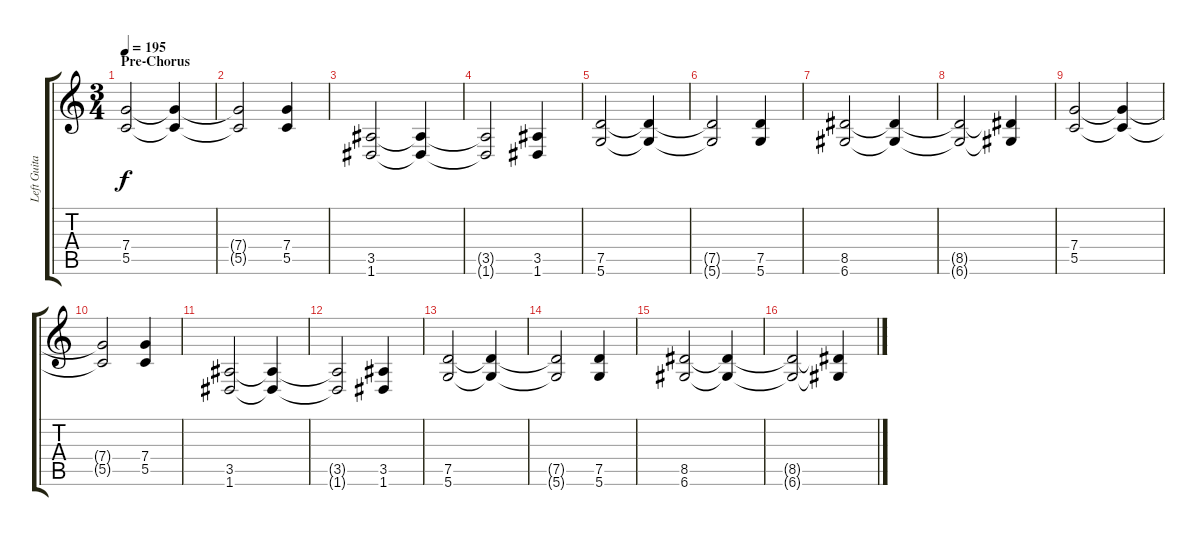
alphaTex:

\track ("Left Guitar" "Left Guita") {instrument distortionguitar}
\staff {score tabs}
\tuning (D4 A3 F3 C3 G2 D2) {hide}
\ts (3 4)
\section ("" "Pre-Chorus")
\tempo 195
\clef g2
\ks c
(7.4 5.5).2{dy f} (7.4{t} 5.5{t}).4 |
(7.4{t} 5.5{t}).2 (7.4 5.5).4 |
(3.5 1.6).2 (3.5{t} 1.6{t}).4 |
(3.5{t} 1.6{t}).2 (3.5 1.6).4 |
(7.5 5.6).2 (7.5{t} 5.6{t}).4 |
(7.5{t} 5.6{t}).2 (7.5 5.6).4 |
(8.5 6.6).2 (8.5{t} 6.6{t}).4 |
(8.5{t} 6.6{t}).2 (8.5{t} 6.6{t}).4 |
(7.4 5.5).2 (7.4{t} 5.5{t}).4 |
(7.4{t} 5.5{t}).2 (7.4 5.5).4 |
(3.5 1.6).2 (3.5{t} 1.6{t}).4 |
(3.5{t} 1.6{t}).2 (3.5 1.6).4 |
(7.5 5.6).2 (7.5{t} 5.6{t}).4 |
(7.5{t} 5.6{t}).2 (7.5 5.6).4 |
(8.5 6.6).2 (8.5{t} 6.6{t}).4 |
(8.5{t} 6.6{t}).2 (8.5{t} 6.6{t}).4
